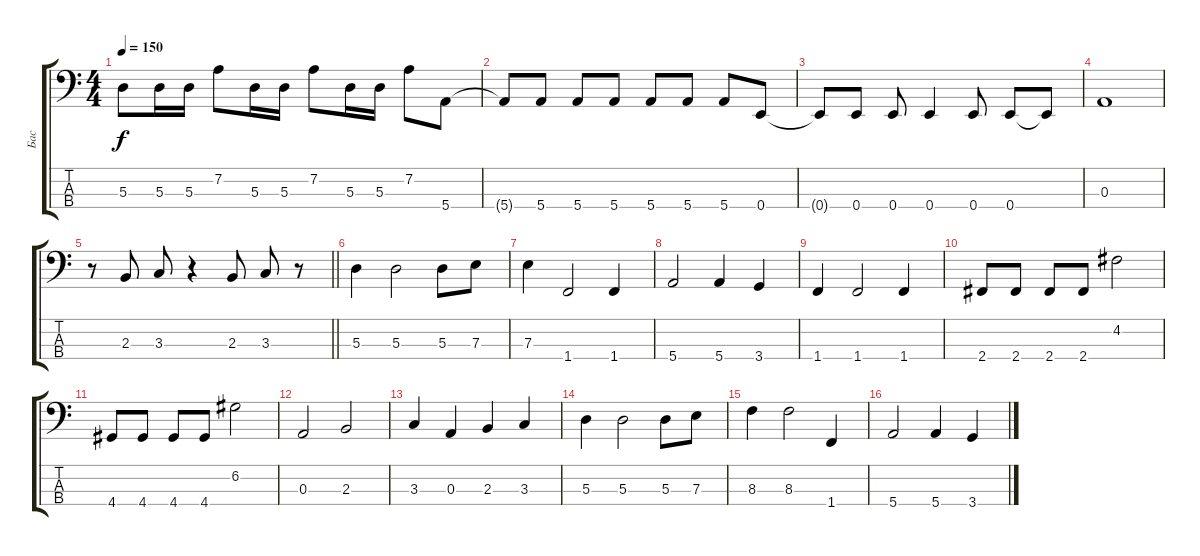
\track ("Бас" "Бас") {instrument electricbasspick}
\staff {score tabs}
\tuning (G2 D2 A1 E1) {hide}
\ts (4 4)
\tempo 150
\clef f4
\ks c
5.3{t}.8{dy f} 5.3.16 5.3.16 7.2.8 5.3.16 5.3.16 7.2.8 5.3.16 5.3.16 7.2.8 5.4.8 |
5.4{t}.8 5.4.8 5.4.8 5.4.8 5.4.8 5.4.8 5.4.8 0.4.8 |
0.4{t}.8 0.4.8 0.4.8 0.4.4 0.4.8 0.4.8 0.4{t}.8 |
0.3.1 |
\barLineRight lightlight
r.8 2.3.8 3.3.8 r.4 2.3.8 3.3.8 r.8 |
5.3.4 5.3.2 5.3.8 7.3.8 |
7.3.4 1.4.2 1.4.4 |
5.4.2 5.4.4 3.4.4 |
1.4.4 1.4.2 1.4.4 |
2.4.8 2.4.8 2.4.8 2.4.8 4.2.2 |
4.4.8 4.4.8 4.4.8 4.4.8 6.2.2 |
0.3.2 2.3.2 |
3.3.4 0.3.4 2.3.4 3.3.4 |
5.3.4 5.3.2 5.3.8 7.3.8 |
8.3.4 8.3.2 1.4.4 |
5.4.2 5.4.4 3.4.4
